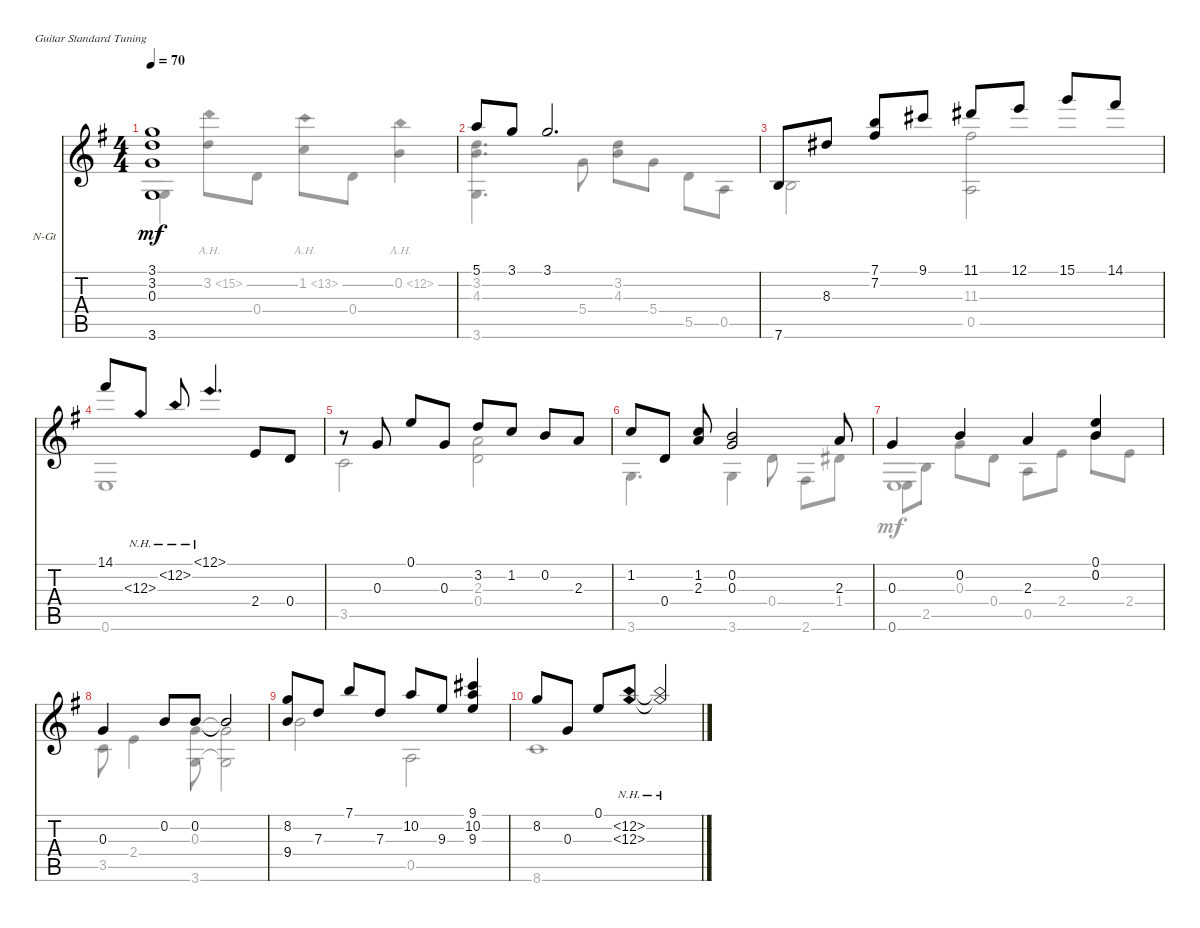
\defaultSystemsLayout 4
\bracketExtendMode nobrackets
\firstSystemTrackNameOrientation horizontal
\otherSystemsTrackNameOrientation horizontal
\track ("Nylon Guitar" "N-Gt") {instrument acousticguitarnylon}
\staff {score tabs}
\tuning (E4 B3 G3 D3 A2 E2)
\voice
\ts (4 4)
\tempo 70
\clef g2
\scale
0.236518
\ks g
(3.1 3.6 3.2 0.3).1{dy mf} |
\scale
0.210395 5.1.8 3.1.8 3.1.2{d} |
\scale
0.279311 7.6.8 8.3.8 (7.2 7.1).8 9.1.8 11.1.8 12.1.8 15.1.8 14.1.8 |
\scale
0.274605 14.1.8 12.3{nh}.8 12.2{nh}.8 12.1{nh}.4{d} 2.4.8 0.4.8 |
r.8 0.3.8 0.1.8 0.3.8 3.2.8 1.2.8 0.2.8 2.3.8 |
1.2.8 0.4.8 (1.2 2.3).8 (0.2 0.3).2 2.3.8 |
0.3.4 0.2.4 2.3.4 (0.1 0.2).4 |
0.3.4 0.2.8 0.2.8 0.2{t}.2 |
(9.4 8.2).8 7.3.8 7.1.8 7.3.8 10.2.8 9.3.8 (9.1 10.2 9.3).4 |
8.2.8 0.3.8 0.1.8 (12.2{nh} 12.3{nh}).8 (12.2{nh t} 12.3{nh t}).2
\voice
\clef g2
\ottava regular
\simile none
\scale
0.236518
\ks g
3.6.4{dy mf} 3.2{ah 12}.8 0.4.8 1.2{ah 12}.8 0.4.8 0.2{ah 12}.4 |
\scale
0.210395 (3.6 3.2 4.3).4{d} 5.4.8 (4.3 3.2).8 5.4.8 5.5.8 0.5.8 |
\scale
0.279311 7.6.2 (0.5 11.3).2 |
\scale
0.274605 0.6.1 |
3.5.2 (0.4 2.3).2 |
3.6.4{d} 3.6.4 0.4.8 2.6.8 1.4.8 |
0.6.8 2.5.8 0.3.8 0.4.8 0.5.8 2.4.8 0.2.8 2.4.8 |
3.5.8 2.4.4 (0.3 3.6).8 (0.3{t} 3.6{t}).2 |
9.4.2 0.5.2 |
8.6.1
\voice
\clef g2
\ottava regular
\simile none
\scale
0.236518
\ks g
|
\scale
0.210395 |
\scale
0.279311 |
\scale
0.274605 |
|
|
0.6.1 |
|
|
